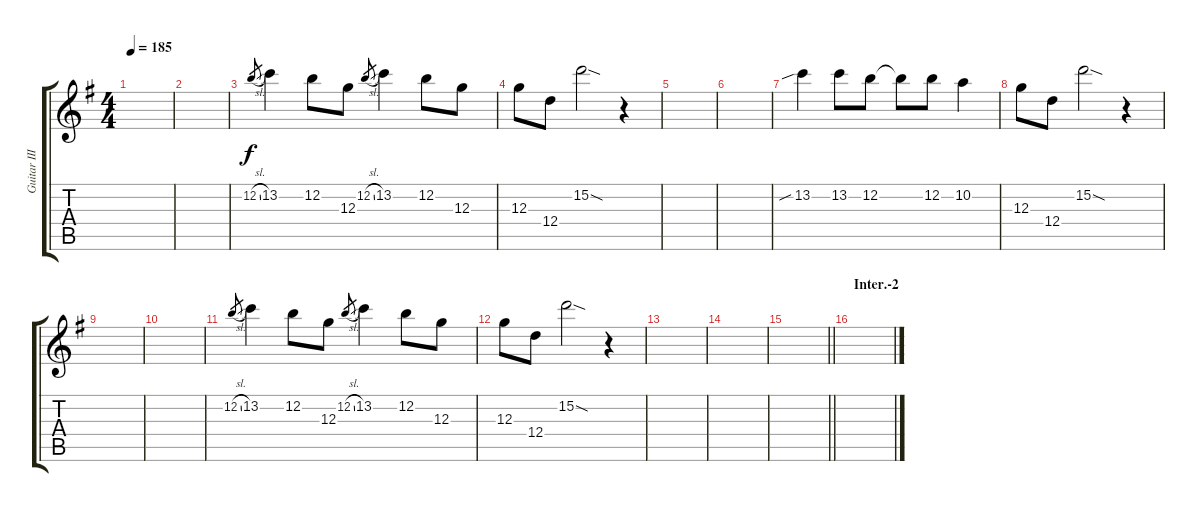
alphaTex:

\track ("Guitar III" "Guitar III") {instrument distortionguitar}
\staff {score tabs}
\tuning (E4 B3 G3 D3 A2 E2) {hide}
\ts (4 4)
\tempo 185
\clef g2
\ks g
|
|
12.2{sl}.8{gr} 13.2.4 12.2.8 12.3.8 12.2{sl}.8{gr} 13.2.4 12.2.8 12.3.8 |
12.3.8 12.4.8 15.2{sod}.2 r.4 |
|
|
13.2{sib}.4 13.2.8 12.2.8 12.2{t}.8 12.2.8 10.2.4 |
12.3.8 12.4.8 15.2{sod}.2 r.4 |
|
|
12.2{sl}.8{gr} 13.2.4 12.2.8 12.3.8 12.2{sl}.8{gr} 13.2.4 12.2.8 12.3.8 |
12.3.8 12.4.8 15.2{sod}.2 r.4 |
|
|
\barLineRight lightlight
|
\section ("" "Inter.-2")
